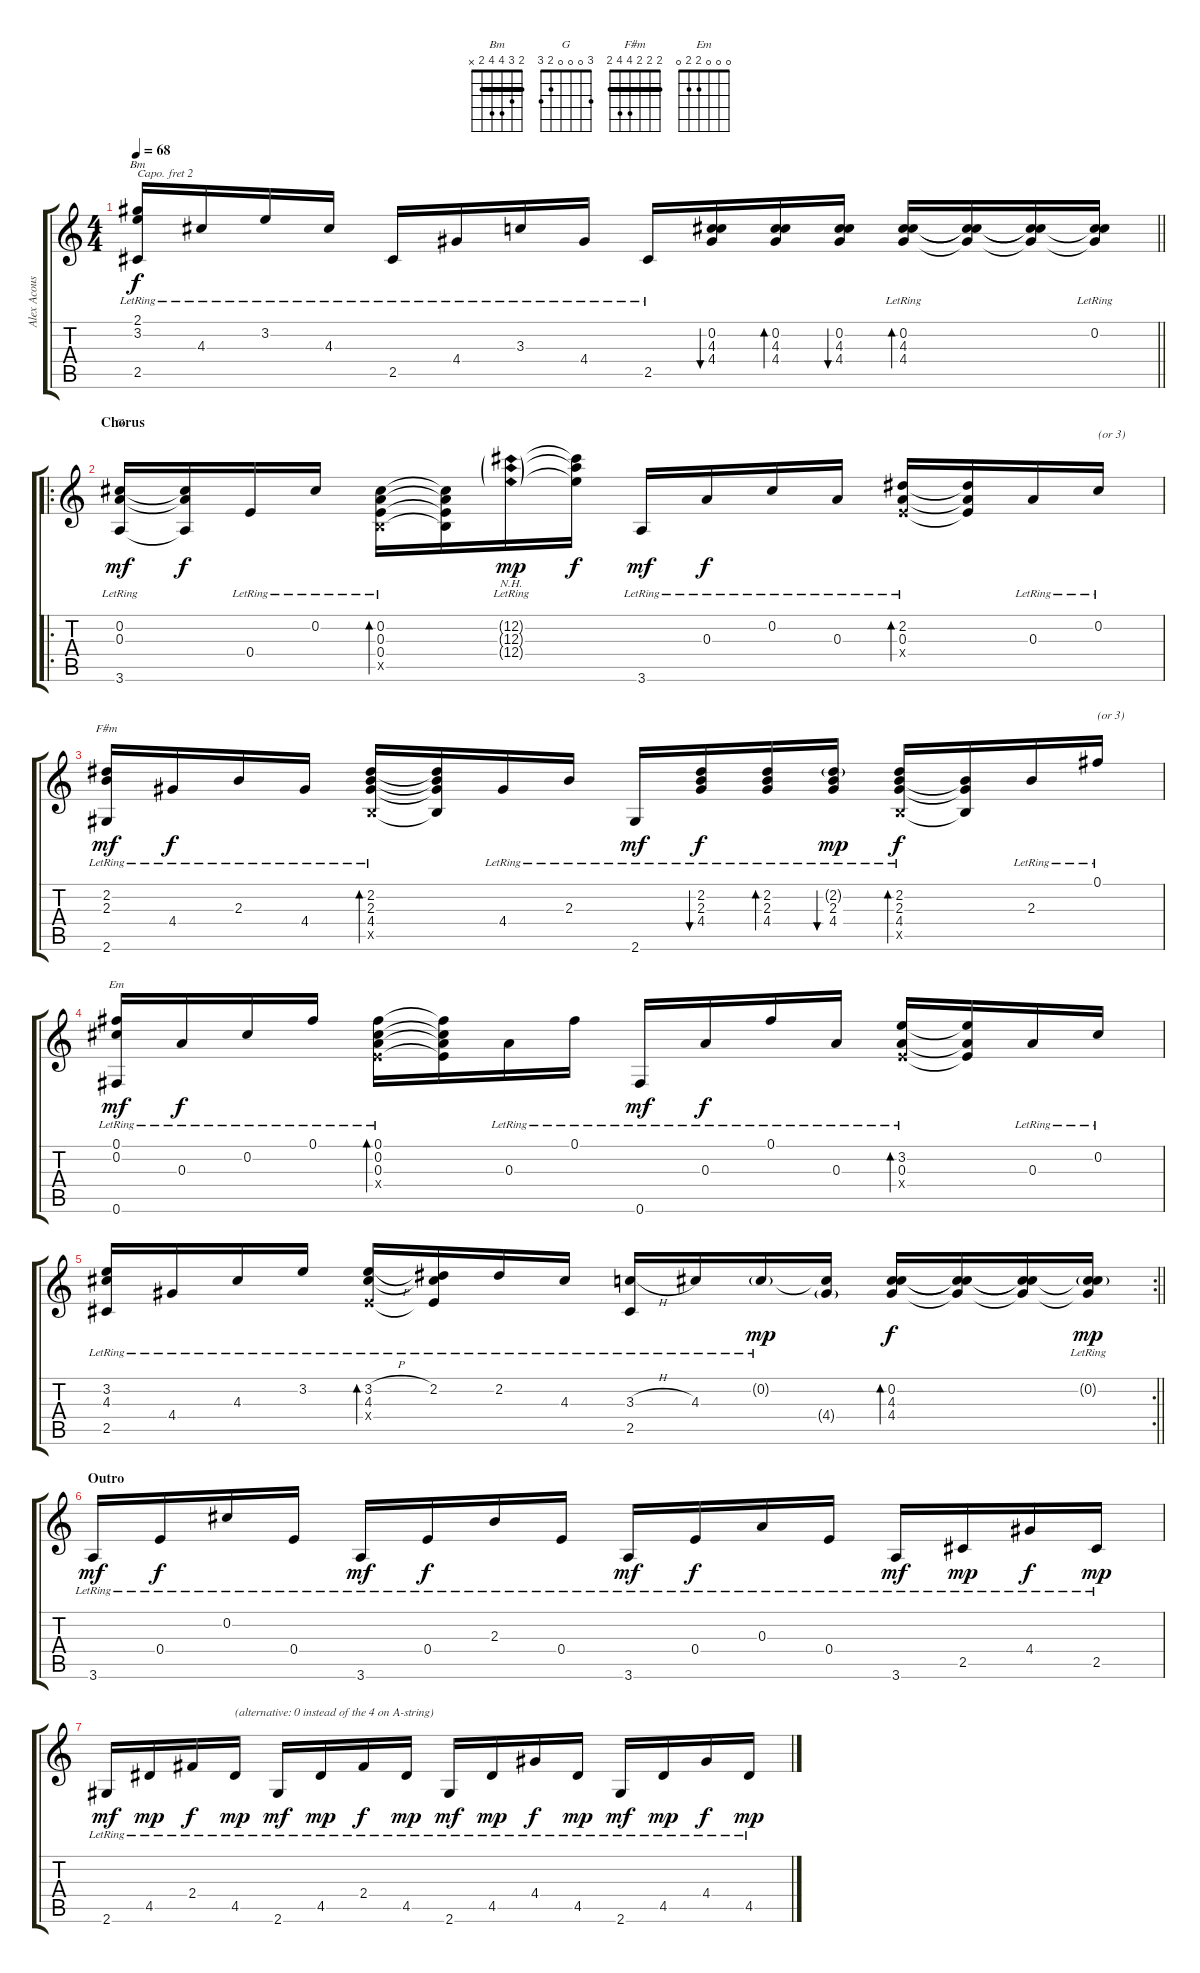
\track ("Alex Acoustic" "Alex Acous") {instrument acousticguitarnylon}
\staff {score tabs}
\capo 2
\tuning (E4 B3 G3 D3 A2 E2) {hide}
\chord ("Bm" 2 3 4 4 2 x) {barre 2}
\chord ("G" 3 0 0 0 2 3)
\chord ("F#m" 2 2 2 4 4 2) {barre 2}
\chord ("Em" 0 0 0 2 2 0)
\ts (4 4)
\tempo 68
\clef g2
\barLineRight lightlight
\ks c
(2.1{lr} 3.2{lr} 2.5{lr}).16{ch "Bm" dy f} 4.3{lr}.16 3.2{lr}.16 4.3{lr}.16 2.5{lr}.16 4.4{lr}.16 3.3{lr}.16 4.4{lr}.16 2.5{lr}.16 (0.2 4.3 4.4).16{bu 30} (0.2 4.3 4.4).16{bd 30} (0.2 4.3 4.4).16{bu 30} (0.2{lr} 4.3{lr} 4.4{lr}).16{bd 30} (0.2{t} 4.3{t} 4.4{t}).16 (0.2{t} 4.3{t} 4.4{t}).16 (0.2{lr} 4.3{t} 4.4{t}).16 |
\ro
\section ("" "Chorus")
(0.2{lr} 0.3{lr} 3.6{lr}).16{ch "G" dy mf} (0.2{t} 0.3{t} 3.6{t}).16{dy f} 0.4{lr}.16 0.2{lr}.16 (0.2{lr} 0.3{lr} 0.4{lr} 0.5{x}).16{bd 30} (0.2{t} 0.3{t} 0.4{t} 0.5{t}).16 (12.2{nh g lr} 12.3{nh g lr} 12.4{nh g lr}).16{dy mp} (12.2{t} 12.3{t} 12.4{t}).16{dy f} 3.6{lr}.16{dy mf} 0.3{lr}.16{dy f} 0.2{lr}.16 0.3{lr}.16 (2.2{lr} 0.3{lr} 0.4{x}).16{bd 30} (2.2{t} 0.3{t} 0.4{t}).16 0.3{lr}.16 0.2{lr}.16{txt "(or 3)"} |
(2.2{lr} 2.3{lr} 2.6{lr}).16{ch "F#m" dy mf} 4.4{lr}.16{dy f} 2.3{lr}.16 4.4{lr}.16 (2.2{lr} 2.3{lr} 4.4{lr} 0.5{x}).16{bd 30} (2.2{t} 2.3{t} 4.4{t} 0.5{t}).16 4.4{lr}.16 2.3{lr}.16 2.6{lr}.16{dy mf} (2.2{lr} 2.3{lr} 4.4{lr}).16{bu 30 dy f} (2.2{lr} 2.3{lr} 4.4{lr}).16{bd 30} (2.2{g lr} 2.3{lr} 4.4{lr}).16{bu 30 dy mp} (2.2{lr} 2.3{lr} 4.4{lr} 0.5{x}).16{bd 30 dy f} (2.3{t} 4.4{t} 0.5{t}).16 2.3{lr}.16 0.1{lr}.16{txt "(or 3)"} |
(0.1{lr} 0.2{lr} 0.6{lr}).16{ch "Em" dy mf} 0.3{lr}.16{dy f} 0.2{lr}.16 0.1{lr}.16 (0.1{lr} 0.2{lr} 0.3{lr} 0.4{x}).16{bd 30} (0.1{t} 0.2{t} 0.3{t} 0.4{t}).16 0.3{lr}.16 0.1{lr}.16 0.6{lr}.16{dy mf} 0.3{lr}.16{dy f} 0.1{lr}.16 0.3{lr}.16 (3.2{lr} 0.3{lr} 0.4{x}).16{bd 30} (3.2{t} 0.3{t} 0.4{t}).16 0.3{lr}.16 0.2{lr}.16 |
\rc 2
\barLineRight lightlight
(3.2{lr} 4.3{lr} 2.5{lr}).16 4.4{lr}.16 4.3{lr}.16 3.2{lr}.16 (3.2{h lr} 4.3{lr} 0.4{x}).16{bd 30} (2.2{lr} 4.3{t} 0.4{t}).16 2.2{lr}.16 4.3{lr}.16 (3.3{h lr} 2.5{lr}).16 4.3{lr}.16 0.2{g lr}.16{dy mp} (0.2{t} 4.4{g}).16 (0.2 4.3 4.4).16{bd 30 dy f} (0.2{t} 4.3{t} 4.4{t}).16 (0.2{t} 4.3{t} 4.4{t}).16 (0.2{g lr} 4.3{t} 4.4{t}).16{dy mp} |
\section ("" "Outro")
3.6{lr}.16{dy mf} 0.4{lr}.16{dy f} 0.2{lr}.16 0.4{lr}.16 3.6{lr}.16{dy mf} 0.4{lr}.16{dy f} 2.3{lr}.16 0.4{lr}.16 3.6{lr}.16{dy mf} 0.4{lr}.16{dy f} 0.3{lr}.16 0.4{lr}.16 3.6{lr}.16{dy mf} 2.5{lr}.16{dy mp} 4.4{lr}.16{dy f} 2.5{lr}.16{dy mp} |
2.6{lr}.16{dy mf} 4.5{lr}.16{dy mp} 2.4{lr}.16{dy f} 4.5{lr}.16{txt "(alternative: 0 instead of the 4 on A-string)" dy mp} 2.6{lr}.16{dy mf} 4.5{lr}.16{dy mp} 2.4{lr}.16{dy f} 4.5{lr}.16{dy mp} 2.6{lr}.16{dy mf} 4.5{lr}.16{dy mp} 4.4{lr}.16{dy f} 4.5{lr}.16{dy mp} 2.6{lr}.16{dy mf} 4.5{lr}.16{dy mp} 4.4{lr}.16{dy f} 4.5{lr}.16{dy mp}
